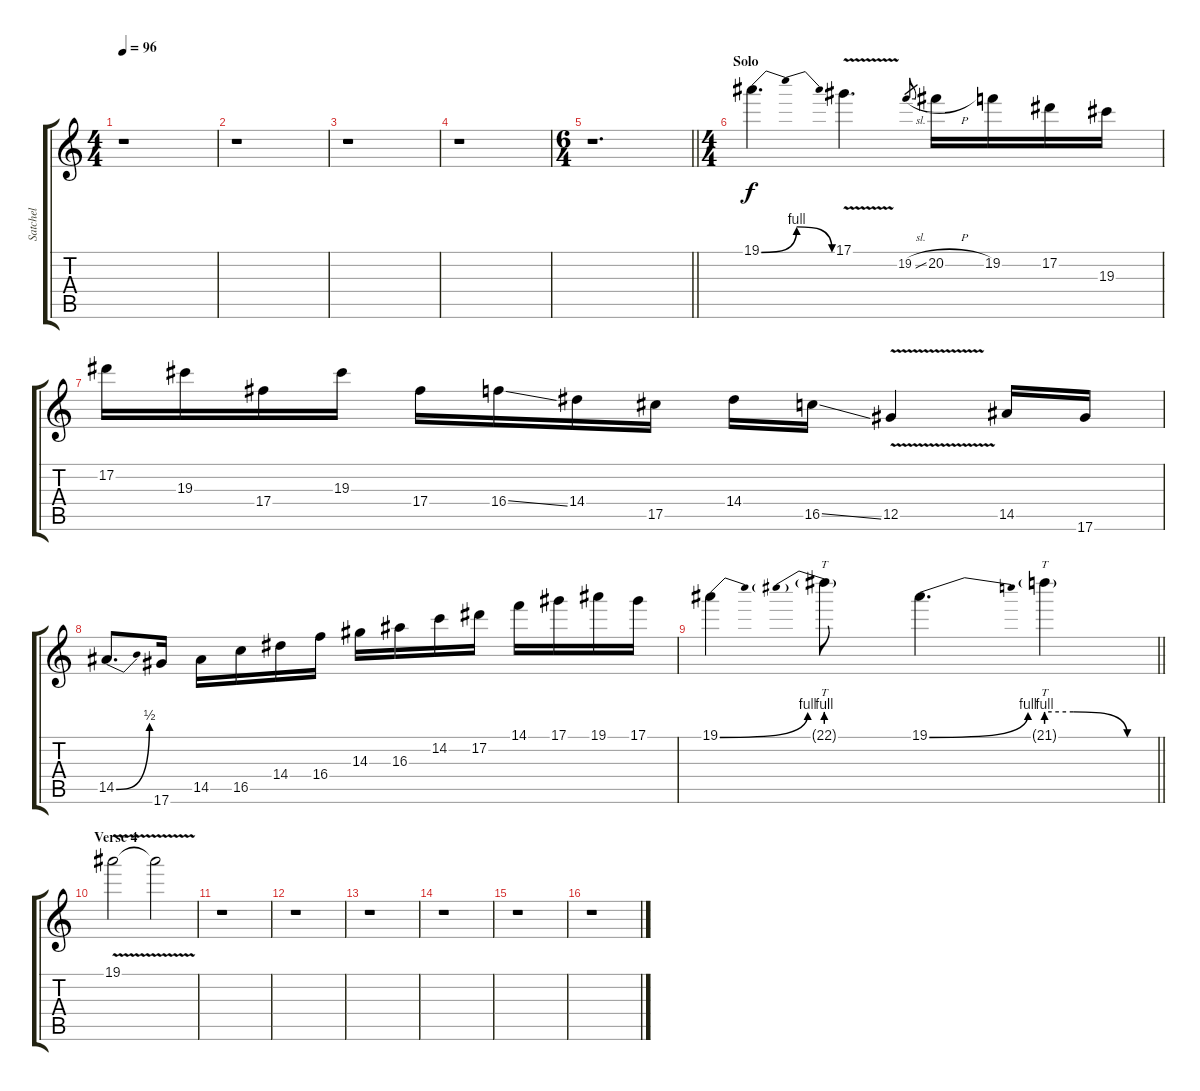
\track ("Satchel" "Satchel") {instrument distortionguitar}
\staff {score tabs}
\tuning (Eb4 Bb3 Gb3 Db3 Ab2 Eb2) {hide}
\ts (4 4)
\tempo 96
\clef g2
\ks c
r.1{dy f} |
r.1 |
r.1 |
r.1 |
\ts (6 4)
\barLineRight lightlight
r.1{d} |
\ts (4 4)
\section ("" "Solo")
19.1{be (bendrelease 0 0 10 4 30 4 60 0)}.4{d} 17.1{v}.4{d} 19.2{sl}.8{gr} 20.2{h}.16 19.2.16 17.2.16 19.3.16 |
17.2.16 19.3.16 17.4.16 19.3.16 17.4.16 16.4{ss}.16 14.4.16 17.5.16 14.4.16 16.5{ss}.16 12.5{v}.4 14.5.16 17.6.16 |
14.5{be (bend 0 0 60 2)}.8{d} 17.6.16 14.5.16 16.5.16 14.4.16 16.4.16 14.3.16 16.3.16 14.2.16 17.2.16 14.1.16 17.1.16 19.1.16 17.1.16 |
\barLineRight lightlight
19.1{be (bend 0 0 60 4)}.4 22.1{be (prebend 0 4 60 4) g}.8{tt} 19.1{be (bend 0 0 60 4)}.4{d} 21.1{be (custom 0 4 15 4 45 0 60 0) g}.4{tt} |
\section ("" "Verse 4")
19.1{v}.2 19.1{t}.2{volume 0} |
r.1 |
r.1 |
r.1 |
r.1 |
r.1 |
r.1
